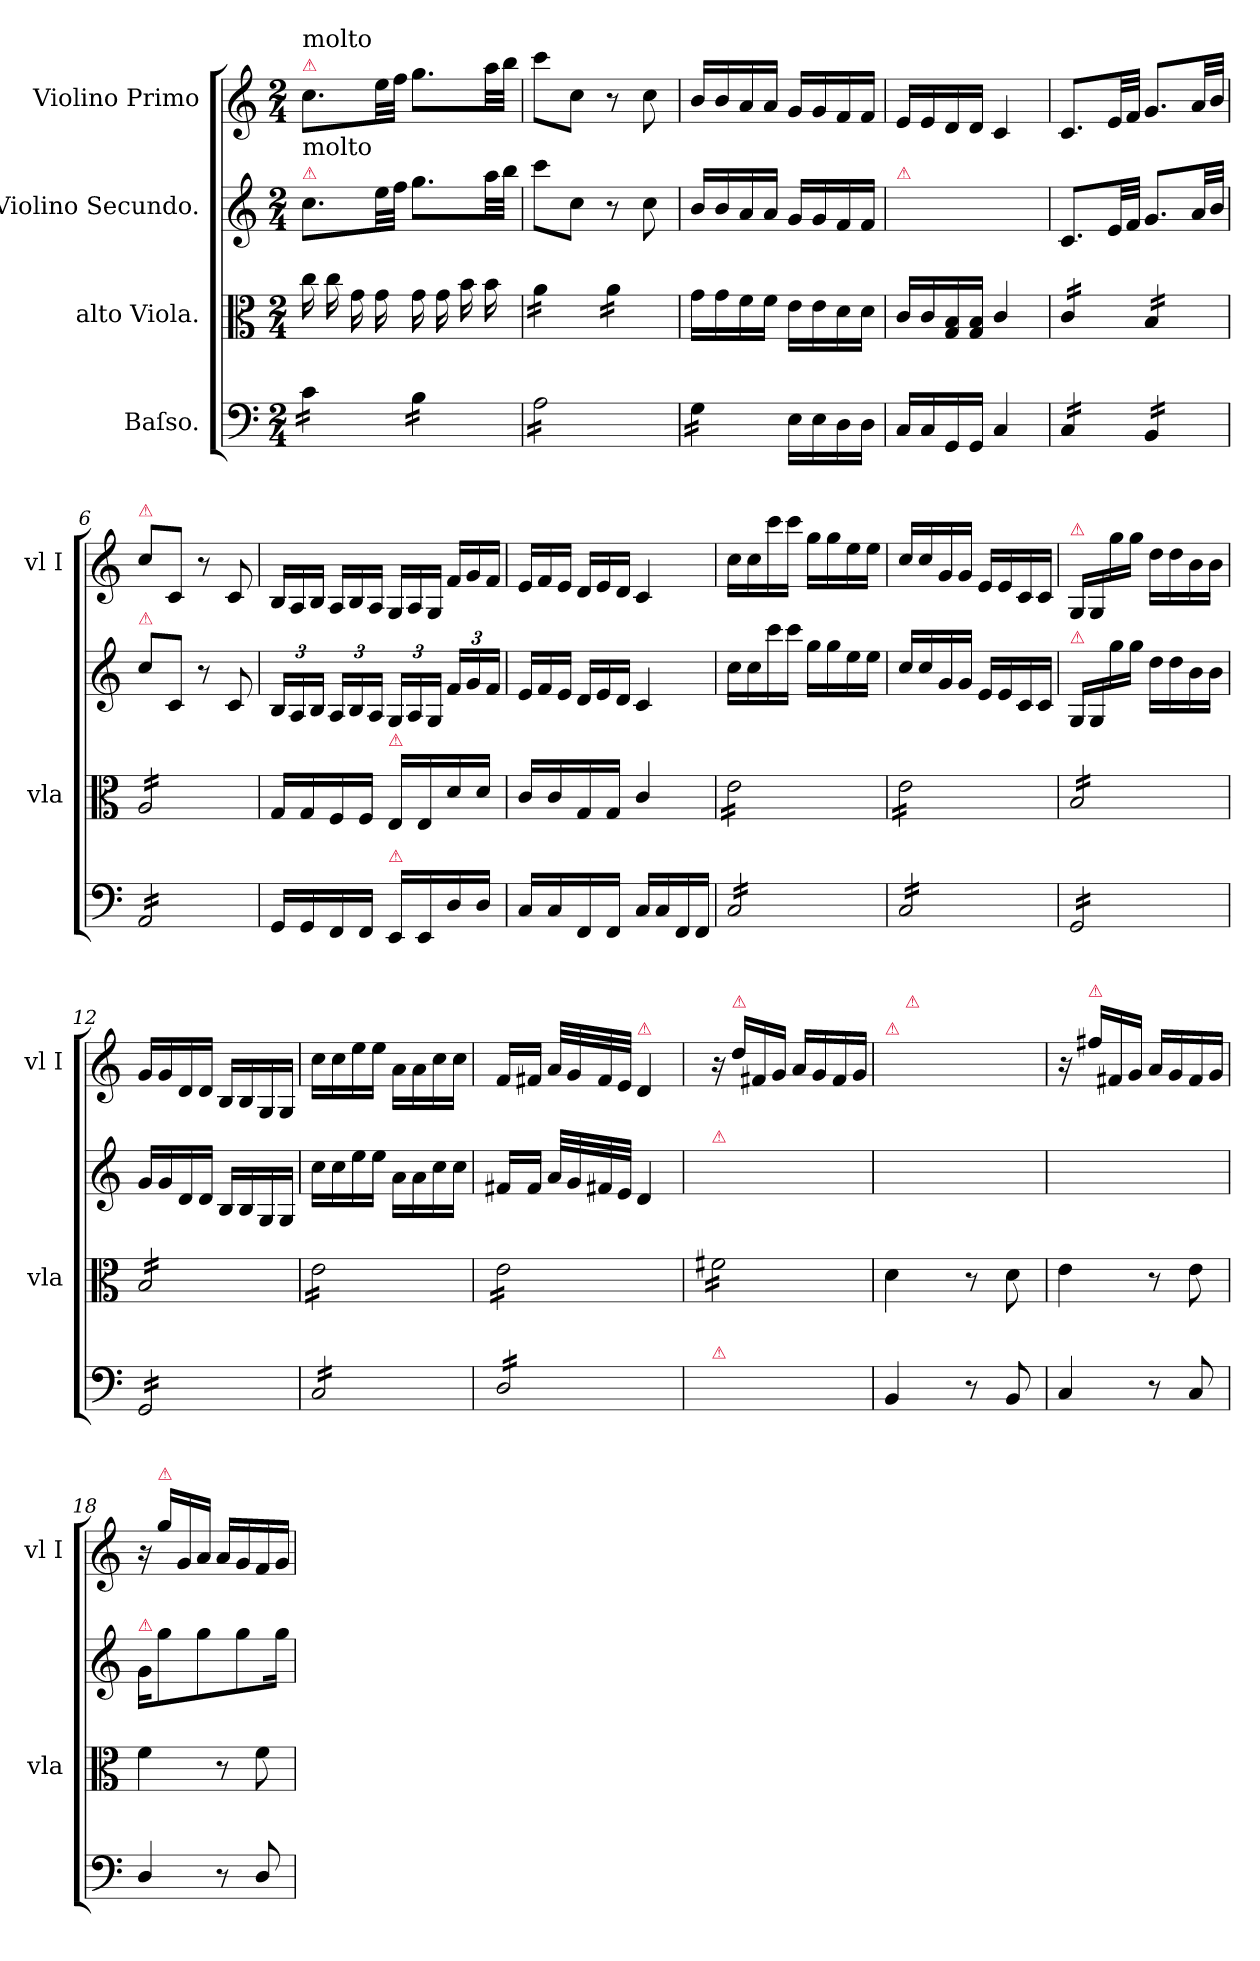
**kern	**kern	**kern	**kern
*part4	*part3	*part2	*part1
*staff4	*staff3	*staff2	*staff1
*I"Baſso.	*I"alto Viola.	*I"Violino Secundo.	*I"Violino Primo
*	*I'vla	*	*I'vl I
*clefF4	*clefC3	*clefG2	*clefG2
*k[]	*k[]	*k[]	*k[]
*M2/4	*M2/4	*M2/4	*M2/4
=1	=1	=1	=1
!	!	!	!LO:TX:a:color=crimson:t=⚠
!	!	!	!LO:TX:a:t=molto
!	!	!LO:TX:a:color=crimson:t=⚠	!
!	!	!LO:TX:a:t=molto	!
!	!LO:TX:a:color=crimson:t=⚠	!	!
!	!LO:TX:a:t=molto	!	!
!LO:TX:a:color=crimson:t=⚠	!	!	!
!LO:TX:a:t=allo molto	!	!	!
*tremolo	*	*	*
*	*tremolo	*	*
16c\LL	16cc\LL	8.cc\L	8.cc\L
16c\	16cc\	.	.
16c\	16g\LL	.	.
16c\JJ	16g\	32ee\LL	32ee\LL
.	.	32ff\JJJ	32ff\JJJ
16B\LL	16g\	8.gg\L	8.gg\L
16B\	16g\JJ	.	.
16B\	16b\LL	.	.
16B\JJ	16b\	32aa\LL	32aa\LL
.	.	32bb\JJJ	32bb\JJJ
=2	=2	=2	=2
16A\LL	16a\LL	8ccc\L	8ccc\L
16A\	16a\	.	.
16A\	16a\	8cc\J	8cc\J
16A\	16a\JJ	.	.
16A\	16a\LL	8r	8r
16A\	16a\	.	.
16A\	16a\	8cc\	8cc\
16A\JJ	16a\JJ	.	.
*	*Xtremolo	*	*
=3	=3	=3	=3
16G\LL	16g\LL	16b/LL	16b/LL
16G\	16g\	16b/	16b/
16G\	16f\	16a/	16a/
16G\JJ	16f\JJ	16a/JJ	16a/JJ
*Xtremolo	*	*	*
16E\LL	16e\LL	16g/LL	16g/LL
16E\	16e\	16g/	16g/
16D\	16d\	16f/	16f/
16D\JJ	16d\JJ	16f/JJ	16f/JJ
=4	=4	=4	=4
!	!	!LO:TX:a:color=crimson:t=⚠	!
16C/LL	16c/LL	2ryy	16e/LL
16C/	16c/	.	16e/
16GG/	16G/ 16B/	.	16d/
16GG/JJ	16G/ 16B/JJ	.	16d/JJ
4C/	4c/	.	4c/
=5	=5	=5	=5
*tremolo	*	*	*
*	*tremolo	*	*
16C/LL	16c/LL	8.c/L	8.c/L
16C/	16c/	.	.
16C/	16c/	.	.
16C/JJ	16c/JJ	32e/LL	32e/LL
.	.	32f/JJJ	32f/JJJ
16BB/LL	16B/LL	8.g/L	8.g/L
16BB/	16B/	.	.
16BB/	16B/	.	.
16BB/JJ	16B/JJ	32a/LL	32a/LL
.	.	32b/JJJ	32b/JJJ
=6	=6	=6	=6
!	!	!	!LO:TX:a:color=crimson:t=⚠
!	!	!LO:TX:a:color=crimson:t=⚠	!
16AA/LL	16A/LL	8cc\L	8cc\L
16AA/	16A/	.	.
16AA/	16A/	8c/J	8c/J
16AA/	16A/	.	.
16AA/	16A/	8r	8r
16AA/	16A/	.	.
16AA/	16A/	8c/	8c/
16AA/JJ	16A/JJ	.	.
*	*Xtremolo	*	*
*Xtremolo	*	*	*
=7	=7	=7	=7
*	*	*	*Xtuplet
16GG/LL	16G/LL	24B/LL	24B/LL
.	.	24A/	24A/
16GG/	16G/	.	.
.	.	24B/JJ	24B/JJ
16FF/	16F/	24A/LL	24A/LL
.	.	24B/	24B/
16FF/JJ	16F/JJ	.	.
.	.	24A/JJ	24A/JJ
!	!LO:TX:a:color=crimson:t=⚠	!	!
!LO:TX:a:color=crimson:t=⚠	!	!	!
16EE/LL	16E/LL	24G/LL	24G/LL
.	.	24A/	24A/
16EE/	16E/	.	.
.	.	24G/JJ	24G/JJ
16D\	16d\	24f/LL	24f/LL
.	.	24g/	24g/
16D\JJ	16d\JJ	.	.
.	.	24f/JJ	24f/JJ
=8	=8	=8	=8
*	*	*Xtuplet	*
16C/LL	16c/LL	24e/LL	24e/LL
.	.	24f/	24f/
16C/	16c/	.	.
.	.	24e/JJ	24e/JJ
16FF/	16G/	24d/LL	24d/LL
.	.	24e/	24e/
16FF/JJ	16G/JJ	.	.
.	.	24d/JJ	24d/JJ
16C/LL	4c/	4c/	4c/
16C/	.	.	.
16FF/	.	.	.
16FF/JJ	.	.	.
=9	=9	=9	=9
*tremolo	*	*	*
*	*tremolo	*	*
16C/LL	16e\LL	16cc\LL	16cc\LL
16C/	16e\	16cc\	16cc\
16C/	16e\	16ccc\	16ccc\
16C/	16e\	16ccc\JJ	16ccc\JJ
16C/	16e\	16gg\LL	16gg\LL
16C/	16e\	16gg\	16gg\
16C/	16e\	16ee\	16ee\
16C/JJ	16e\JJ	16ee\JJ	16ee\JJ
=10	=10	=10	=10
16C/LL	16e\LL	16cc/LL	16cc/LL
16C/	16e\	16cc/	16cc/
16C/	16e\	16g/	16g/
16C/	16e\	16g/JJ	16g/JJ
16C/	16e\	16e/LL	16e/LL
16C/	16e\	16e/	16e/
16C/	16e\	16c/	16c/
16C/JJ	16e\JJ	16c/JJ	16c/JJ
=11	=11	=11	=11
!	!	!	!LO:TX:a:color=crimson:t=⚠
!	!	!LO:TX:a:color=crimson:t=⚠	!
16GG/LL	16B/LL	16G/LL	16G/LL
16GG/	16B/	16G/	16G/
16GG/	16B/	16gg\	16gg\
16GG/	16B/	16gg\JJ	16gg\JJ
16GG/	16B/	16dd\LL	16dd\LL
16GG/	16B/	16dd\	16dd\
16GG/	16B/	16b\	16b\
16GG/JJ	16B/JJ	16b\JJ	16b\JJ
=12	=12	=12	=12
16GG/LL	16B/LL	16g/LL	16g/LL
16GG/	16B/	16g/	16g/
16GG/	16B/	16d/	16d/
16GG/	16B/	16d/JJ	16d/JJ
16GG/	16B/	16B/LL	16B/LL
16GG/	16B/	16B/	16B/
16GG/	16B/	16G/	16G/
16GG/JJ	16B/JJ	16G/JJ	16G/JJ
=13	=13	=13	=13
16C/LL	16e\LL	16cc\LL	16cc\LL
16C/	16e\	16cc\	16cc\
16C/	16e\	16ee\	16ee\
16C/	16e\	16ee\JJ	16ee\JJ
16C/	16e\	16a\LL	16a\LL
16C/	16e\	16a\	16a\
16C/	16e\	16cc\	16cc\
16C/JJ	16e\JJ	16cc\JJ	16cc\JJ
=14	=14	=14	=14
16D/LL	16e\LL	16f#X/LL	16f/LL
16D/	16e\	16f#/JJ	16f#X/JJ
16D/	16e\	32a/LLL	32a/LLL
.	.	32g/	32g/
16D/	16e\	32f#X/	32f#/
.	.	32e/JJJ	32e/JJJ
!	!	!	!LO:TX:a:color=crimson:t=⚠
16D/	16e\	4d/	4d/
16D/	16e\	.	.
16D/	16e\	.	.
16D/JJ	16e\JJ	.	.
*Xtremolo	*	*	*
=15	=15	=15	=15
!	!	!LO:TX:a:color=crimson:t=⚠	!
!LO:TX:a:color=crimson:t=⚠	!	!	!
2ryy	16f#X\LL	2ryy	16r
!	!	!	!LO:TX:a:color=crimson:t=⚠
.	16f#X\	.	16dd\LL
.	16f#X\	.	16f#X/
.	16f#X\	.	16g/JJ
.	16f#X\	.	16a/LL
.	16f#X\	.	16g/
.	16f#X\	.	16f#/
.	16f#X\JJ	.	16g/JJ
*	*Xtremolo	*	*
=16	=16	=16	=16
!	!	!	!LO:TX:a:color=crimson:t=⚠
4BB/	4d\	2ryy	16ryy
!	!	!	!LO:TX:a:color=crimson:t=⚠
.	.	.	16dd\LLyy
.	.	.	16f#X/yy
.	.	.	16g/JJyy
8r	8r	.	16a/LLyy
.	.	.	16g/yy
8BB/	8d\	.	16f#/yy
.	.	.	16g/JJyy
=17	=17	=17	=17
4C/	4e\	2ryy	16r
!	!	!	!LO:TX:a:color=crimson:t=⚠
.	.	.	16ff#X\LL
.	.	.	16f#X/
.	.	.	16g/JJ
8r	8r	.	16a/LL
.	.	.	16g/
8C/	8e\	.	16f#/
.	.	.	16g/JJ
=18	=18	=18	=18
!	!	!LO:TX:a:color=crimson:t=⚠	!
4D/	4f\	16g/KL	16r
!	!	!	!LO:TX:a:color=crimson:t=⚠
.	.	8gg\	16gg\LL
.	.	.	16g/
.	.	8gg\	16a/JJ
8r	8r	.	16a/LL
.	.	8gg\	16g/
8D/	8f\	.	16f/
.	.	16gg\Jk	16g/JJ
=	=	=	=
*-	*-	*-	*-
